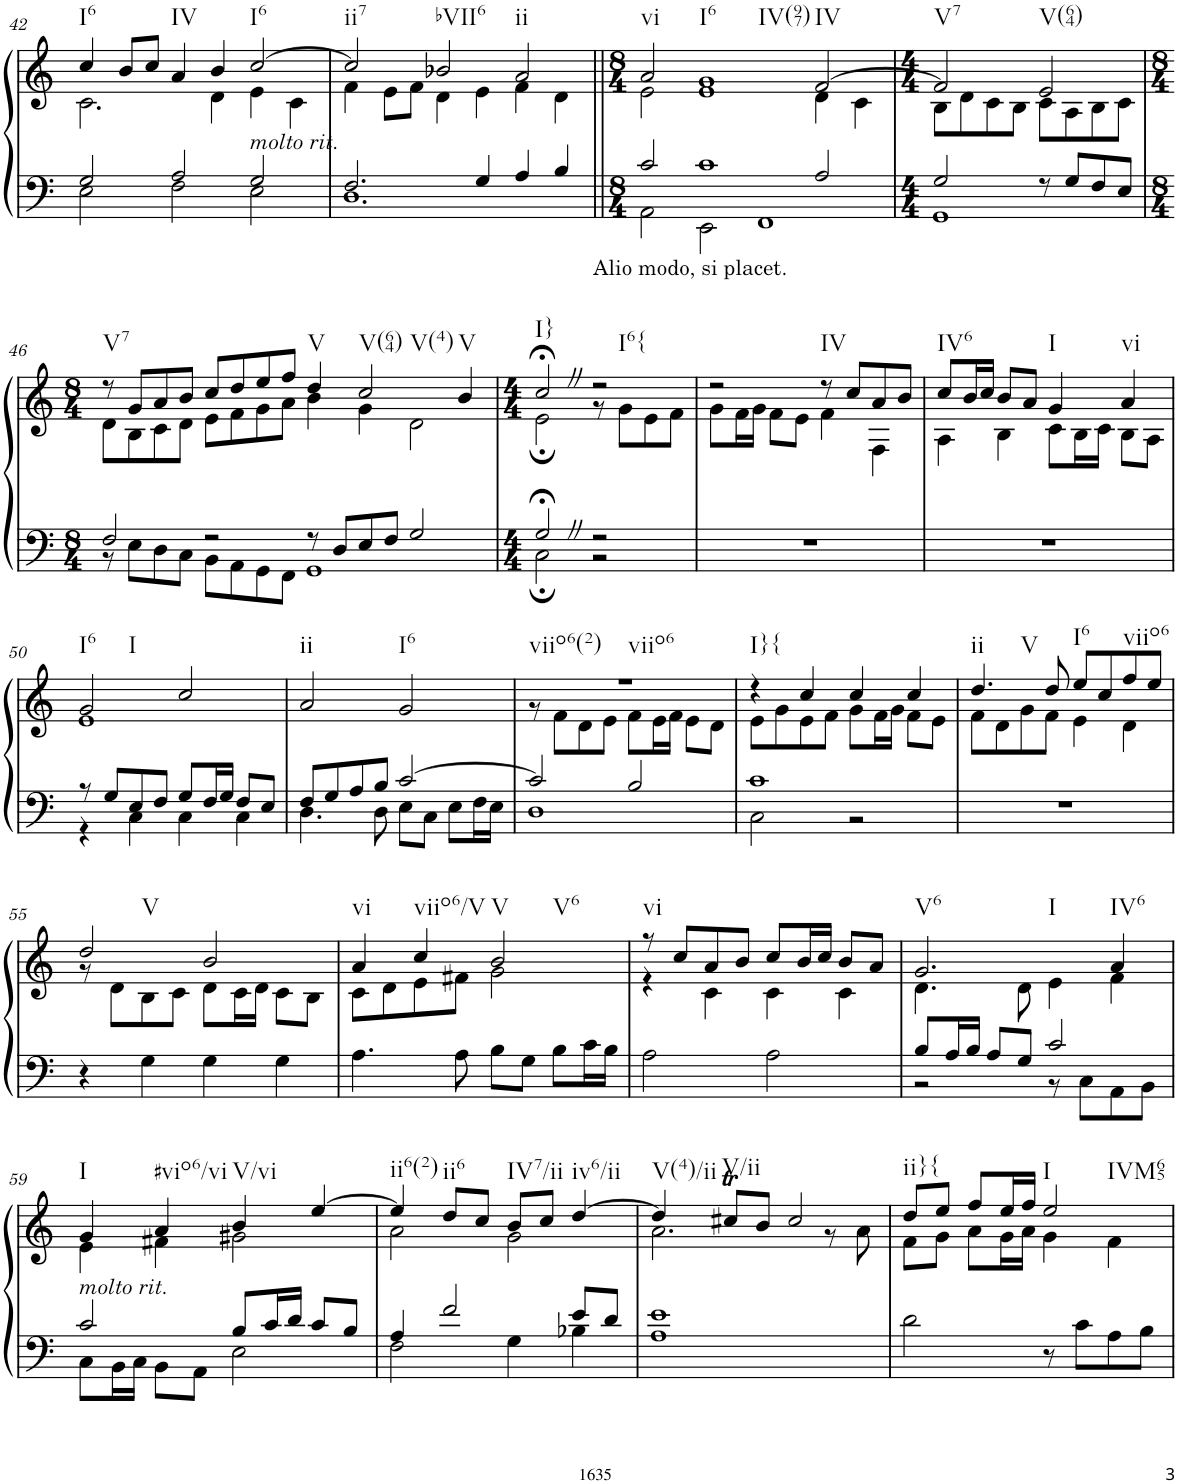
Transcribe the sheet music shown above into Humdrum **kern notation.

**kern	**kern
*part1	*part1
*staff2	*staff1
*I"Organ	*
!!LO:PB:g=z
*clefF4	*clefG2
*k[]	*k[]
*M3/2	*M3/2
=42	=42
*^	*^
!	!	!LO:TX:b:t=I6	!
2G/	2E\	4cc/	2.c\
.	.	8b/L	.
.	.	8cc/J	.
!	!	!LO:TX:b:t=IV	!
2A/	2F\	4a/	.
.	.	4b/	4d\
!	!	!LO:TX:b:i:t=molto rit.	!
!	!	!LO:TX:b:t=I6	!
2G/	2E\	[2cc/	4e\
.	.	.	4c\
=43	=43	=43	=43
!	!	!LO:TX:b:t=ii7	!
2.F/	1.D	2cc/]	4f\
.	.	.	8e\L
.	.	.	8f\J
!	!	!LO:TX:b:t=bVII6	!
.	.	2b-X/	4d\
4G/	.	.	4e\
!	!	!LO:TX:b:t=ii	!
4A/	.	2a/	4f\
4B/	.	.	4d\
=44||	=44||	=44||	=44||
*M8/4	*	*M8/4	*
!	!	!LO:TX:b:t=vi	!
2c/	2AA\	2a/	2e\
!	!	!LO:TX:b:t=I6	!
!	!	!LO:TX:b:t=IV(97)	!
1c	2EE\	1g	1e
.	1FF	.	.
!	!	!LO:TX:b:t=IV	!
2A/	.	[2f/	4d\
.	.	.	4c\
=45	=45	=45	=45
*M4/4	*	*M4/4	*
!	!	!LO:TX:b:t=V7	!
2G/	1GG	2f/]	8B\L
.	.	.	8d\
.	.	.	8c\
.	.	.	8B\J
!	!	!LO:TX:b:t=V(64)	!
8r	.	2e/	8c\L
8G/L	.	.	8A\
8F/	.	.	8B\
8E/J	.	.	8c\J
!!LO:LB:g=z	!!
=46	=46	=46	=46
*M8/4	*	*M8/4	*
!	!	!LO:TX:b:t=V7	!
2F/	8r	8r	8d\L
.	8E\L	8g/L	8B\
.	8D\	8a/	8c\
.	8C\J	8b/J	8d\J
2r	8BB\L	8cc/L	8e\L
.	8AA\	8dd/	8f\
.	8GG\	8ee/	8g\
.	8FF\J	8ff/J	8a\J
!	!	!LO:TX:b:t=V	!
8r	1GG	4dd/	4b\
8D/L	.	.	.
!	!	!LO:TX:b:t=V(64)	!
!	!	!LO:TX:b:t=V(4)	!
8E/	.	2cc/	4g\
8F/J	.	.	.
2G/	.	.	2d\
!	!	!LO:TX:b:t=V	!
.	.	4b/	.
=47	=47	=47	=47
*M4/4	*	*M4/4	*
!	!	!LO:TX:b:t=I}	!
2G;<Z/	2C;\	2cc;<Z/	2e;\
!	!	!LO:TX:a:t=Alio modo, si placet.	!
!	!	!LO:TX:b:t=I6{	!
2r	2r	2r	8r
.	.	.	8g\L
.	.	.	8e\
.	.	.	8f\J
*v	*v	*	*
=48	=48	=48
1r	2r	8g\L
.	.	16f\L
.	.	16g\JJ
.	.	8f\L
.	.	8e\J
!	!LO:TX:b:t=IV	!
.	8r	4f\
.	8cc/L	.
.	8a/	4F\
.	8b/J	.
=49	=49	=49
!	!LO:TX:b:t=IV6	!
1r	8cc/L	4A\
.	16b/L	.
.	16cc/JJ	.
.	8b/L	4B\
.	8a/J	.
!	!LO:TX:b:t=I	!
.	4g/	8c\L
.	.	16B\L
.	.	16c\JJ
!	!LO:TX:b:t=vi	!
.	4a/	8B\L
.	.	8A\J
!!LO:LB:g=z	!!
=50	=50	=50
*^	*	*
!	!	!LO:TX:b:t=I6	!
!	!	!LO:TX:b:t=I	!
8r	4r	2g/	1e
8G/L	.	.	.
8E/	4C\	.	.
8F/J	.	.	.
8G/L	4C\	2cc/	.
16F/L	.	.	.
16G/JJ	.	.	.
8F/L	4C\	.	.
8E/J	.	.	.
*	*	*v	*v
=51	=51	=51
!	!	!LO:TX:b:t=ii
8F/L	4.D\	2a/
8G/	.	.
8A/	.	.
8B/J	8D\	.
!	!	!LO:TX:b:t=I6
[2c/	8E\L	2g/
.	8C\J	.
.	8E\L	.
.	16F\L	.
.	16E\JJ	.
=52	=52	=52
*	*	*^
!	!	!LO:TX:b:t=viio6(2)	!
!	!	!LO:TX:b:t=viio6	!
2c/]	1D	1r	8r
.	.	.	8f\L
.	.	.	8d\
.	.	.	8e\J
2B/	.	.	8f\L
.	.	.	16e\L
.	.	.	16f\JJ
.	.	.	8e\L
.	.	.	8d\J
=53	=53	=53	=53
!	!	!LO:TX:b:t=I}{	!
1c	2C\	4r	8e\L
.	.	.	8g\
.	.	4cc/	8e\
.	.	.	8f\J
.	2r	4cc/	8g\L
.	.	.	16f\L
.	.	.	16g\JJ
.	.	4cc/	8f\L
.	.	.	8e\J
*v	*v	*	*
=54	=54	=54
!	!LO:TX:b:t=ii	!
!	!LO:TX:b:t=V	!
1r	4.dd/	8f\L
.	.	8d\
.	.	8g\
.	8dd/	8f\J
!	!LO:TX:b:t=I6	!
.	8ee/L	4e\
.	8cc/	.
!	!LO:TX:b:t=viio6	!
.	8ff/	4d\
.	8ee/J	.
!!LO:LB:g=z	!!
=55	=55	=55
!	!LO:TX:b:t=V	!
4r	2dd/	8r
.	.	8d\L
4G\	.	8B\
.	.	8c\J
4G\	2b/	8d\L
.	.	16c\L
.	.	16d\JJ
4G\	.	8c\L
.	.	8B\J
=56	=56	=56
!	!LO:TX:b:t=vi	!
4.A\	4a/	8c\L
.	.	8d\
!	!LO:TX:b:t=viio6/V	!
.	4cc/	8e\
8A\	.	8f#X\J
!	!LO:TX:b:t=V	!
!	!LO:TX:b:t=V6	!
8B\L	2b/	2g\
8G\J	.	.
8B\L	.	.
16c\L	.	.
16B\JJ	.	.
=57	=57	=57
!	!LO:TX:b:t=vi	!
2A\	8r	4r
.	8cc/L	.
.	8a/	4c\
.	8b/J	.
2A\	8cc/L	4c\
.	16b/L	.
.	16cc/JJ	.
.	8b/L	4c\
.	8a/J	.
=58	=58	=58
*^	*	*
!	!	!LO:TX:b:t=V6	!
!	!	!LO:TX:b:t=I	!
8B/L	2r	2.g/	4.d\
16A/L	.	.	.
16B/JJ	.	.	.
8A/L	.	.	.
8G/J	.	.	8d\
2c/	8r	.	4e\
.	8C\L	.	.
!	!	!LO:TX:b:t=IV6	!
.	8AA\	4a/	4f\
.	8BB\J	.	.
!!LO:LB:g=z	!!
=59	=59	=59	=59
!	!	!LO:TX:b:i:t=molto rit.	!
!	!	!LO:TX:b:t=I	!
2c/	8C\L	4g/	4e\
.	16BB\L	.	.
.	16C\JJ	.	.
!	!	!LO:TX:b:t=#vio6/vi	!
.	8BB\L	4a/	4f#X\
.	8AA\J	.	.
!	!	!LO:TX:b:t=V/vi	!
8B/L	2E\	4b/	2g#X\
16c/L	.	.	.
16d/JJ	.	.	.
8c/L	.	[4ee/	.
8B/J	.	.	.
=60	=60	=60	=60
!	!	!LO:TX:b:t=ii6(2)	!
4A/	2F\	4ee/]	2a\
!	!	!LO:TX:b:t=ii6	!
2f/	.	8dd/L	.
.	.	8cc/J	.
!	!	!LO:TX:b:t=IV7/ii	!
.	4G\	8b/L	2g\
.	.	8cc/J	.
!	!	!LO:TX:b:t=iv6/ii	!
8e/L	4B-X\	[4dd/	.
8d/J	.	.	.
=61	=61	=61	=61
!	!	!LO:TX:b:t=V(4)/ii	!
1e	1A	4dd/]	2.a\
!	!	!LO:TX:b:t=V/ii	!
.	.	8cc#Xt/L	.
.	.	8b/J	.
.	.	2cc#/	.
.	.	.	8r
.	.	.	8a\
*v	*v	*	*
=62	=62	=62
!	!LO:TX:b:t=ii}{	!
2d\	8dd/L	8f\L
.	8ee/J	8g\J
.	8ff/L	8a\L
.	16ee/L	16g\L
.	16ff/JJ	16a\JJ
!	!LO:TX:b:t=I	!
!	!LO:TX:b:t=IVM65	!
8r	2ee/	4g\
8c\L	.	.
8A\	.	4f\
8B\J	.	.
*	*v	*v
=	=
*-	*-
